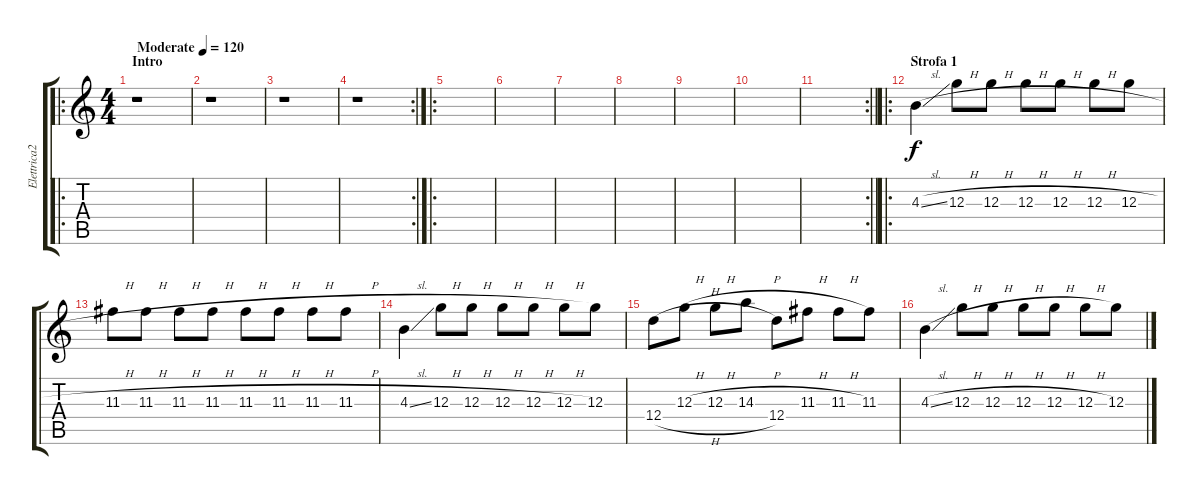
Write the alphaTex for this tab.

\track ("Elettrica2(clean)" "Elettrica2") {instrument electricguitarjazz}
\staff {score tabs}
\tuning (E4 B3 G3 D3 A2 E2) {hide}
\ro
\ts (4 4)
\section ("" "Intro")
\tempo (120 "Moderate")
\clef g2
\ks c
r.1{dy f instrument electricguitarjazz} |
r.1 |
r.1 |
\rc 2
r.1 |
\ro
|
|
|
|
|
|
\rc 2
\barLineRight lightlight
|
\ro
\section ("" "Strofa 1")
4.3{sl}.4 12.3{h}.8 12.3{h}.8 12.3{h}.8 12.3{h}.8 12.3{h}.8 12.3{h}.8 |
11.3{h}.8 11.3{h}.8 11.3{h}.8 11.3{h}.8 11.3{h}.8 11.3{h}.8 11.3{h}.8 11.3{h}.8 |
4.3{sl}.4 12.3{h}.8 12.3{h}.8 12.3{h}.8 12.3{h}.8 12.3{h}.8 12.3.8 |
12.4{h}.8 12.3{h}.8 12.3{h}.8 14.3{h}.8 12.4.8 11.3{h}.8 11.3{h}.8 11.3.8 |
4.3{sl}.4 12.3{h}.8 12.3{h}.8 12.3{h}.8 12.3{h}.8 12.3{h}.8 12.3{h}.8
